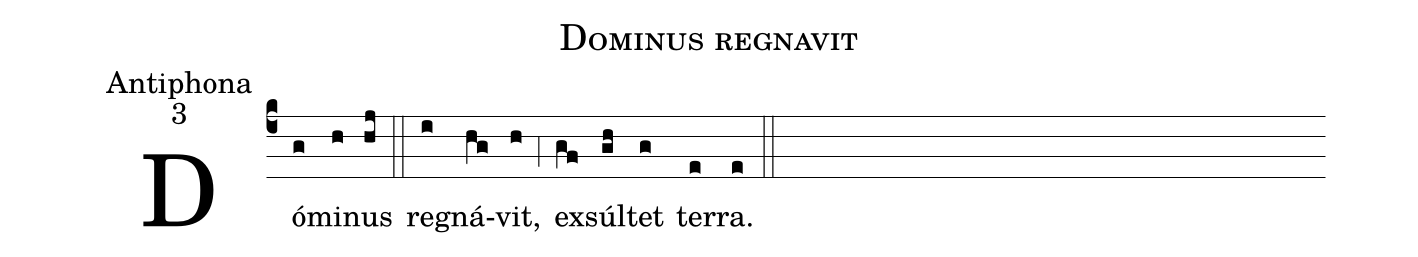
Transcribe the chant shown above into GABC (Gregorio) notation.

name:Dominus regnavit;
office-part:Antiphona;
mode:3;
%%
(c4) Dó(g)mi(h)nus(hj) (::)
re(i)gná(hg)vit,(h) (,4) ex(gf)súl(gh)tet(g) ter(e)ra.(e) (::)
